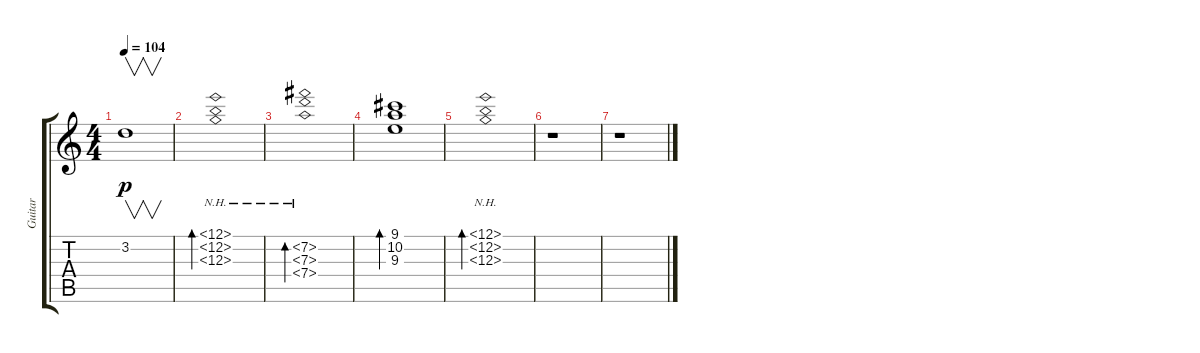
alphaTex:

\track ("Guitar" "Guitar") {instrument electricguitarjazz}
\staff {score tabs}
\tuning (E4 B3 G3 D3 A2 E2) {hide}
\ts (4 4)
\tempo 104
\clef g2
\ks c
3.2.1{v dy p} |
(12.1{nh} 12.2{nh} 12.3{nh}).1{bd 480} |
(7.2{nh} 7.3{nh} 7.4{nh}).1{bd 480} |
(9.1 10.2 9.3).1{bd 480} |
(12.1{nh} 12.2{nh} 12.3{nh}).1{bd 480} |
r.1 |
r.1
